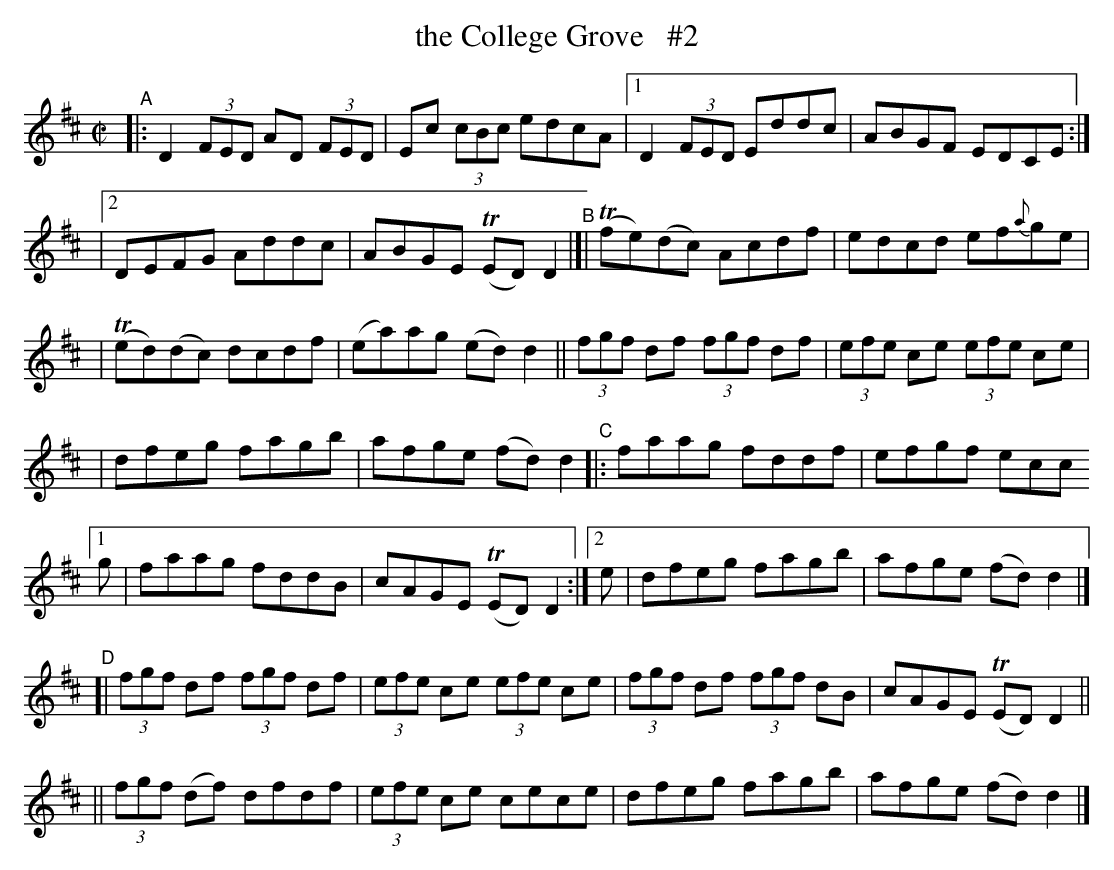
X:1
T: the College Grove   #2
e: Frank Nordberg - http://www.musicaviva.com
M: C|
L: 1/8
K: D
"^A"\
|: D2(3FED AD (3FED | Ec (3cBc edcA |[1 D2(3FED Eddc | ABGF EDCE :|
|[2 DEFG Addc | ABGE (TED)D2 "^B"|[| (Tfe)(dc) Acdf | edcd ef{a}ge |
| (Ted)(dc) dcdf | (ea)ag (ed)d2 || (3fgf df (3fgf df | (3efe ce (3efe ce |
| dfeg fagb | afge (fd)d2 "^C"|: faag fddf | efgf ecc
[1 g | faag fddB | cAGE (TED)D2 :|[2 e | dfeg fagb | afge (fd)d2 |]
"^D"\
[| (3fgf df (3fgf df | (3efe ce (3efe ce | (3fgf df (3fgf dB | cAGE (TED)D2 ||
|| (3fgf (df) dfdf | (3efe ce cece | dfeg fagb | afge (fd)d2 |]
